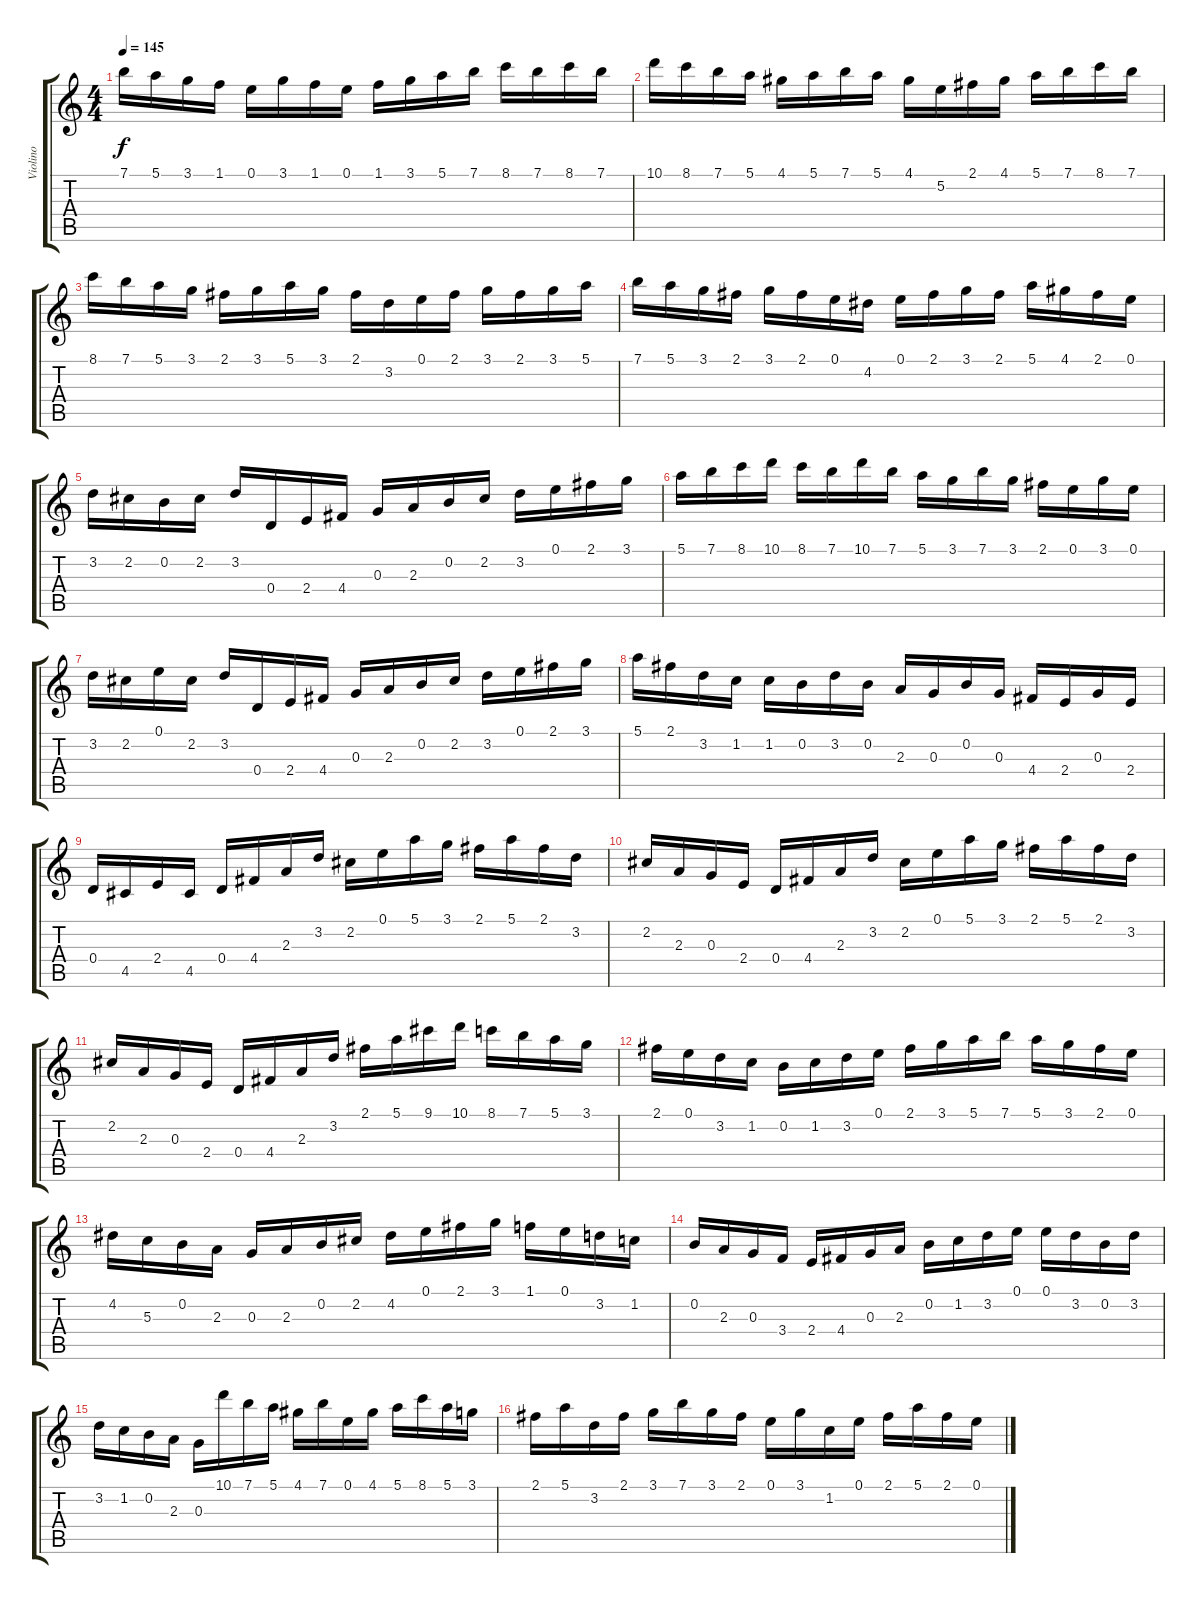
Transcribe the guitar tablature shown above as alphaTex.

\track ("Violino" "Violino") {instrument distortionguitar}
\staff {score tabs}
\tuning (E4 B3 G3 D3 A2 E2) {hide}
\ts (4 4)
\tempo 145
\clef g2
\ks c
7.1.16{dy f} 5.1.16 3.1.16 1.1.16 0.1.16 3.1.16 1.1.16 0.1.16 1.1.16 3.1.16 5.1.16 7.1.16 8.1.16 7.1.16 8.1.16 7.1.16 |
10.1.16 8.1.16 7.1.16 5.1.16 4.1.16 5.1.16 7.1.16 5.1.16 4.1.16 5.2.16 2.1.16 4.1.16 5.1.16 7.1.16 8.1.16 7.1.16 |
8.1.16 7.1.16 5.1.16 3.1.16 2.1.16 3.1.16 5.1.16 3.1.16 2.1.16 3.2.16 0.1.16 2.1.16 3.1.16 2.1.16 3.1.16 5.1.16 |
7.1.16 5.1.16 3.1.16 2.1.16 3.1.16 2.1.16 0.1.16 4.2.16 0.1.16 2.1.16 3.1.16 2.1.16 5.1.16 4.1.16 2.1.16 0.1.16 |
3.2.16 2.2.16 0.2.16 2.2.16 3.2.16 0.4.16 2.4.16 4.4.16 0.3.16 2.3.16 0.2.16 2.2.16 3.2.16 0.1.16 2.1.16 3.1.16 |
5.1.16 7.1.16 8.1.16 10.1.16 8.1.16 7.1.16 10.1.16 7.1.16 5.1.16 3.1.16 7.1.16 3.1.16 2.1.16 0.1.16 3.1.16 0.1.16 |
3.2.16 2.2.16 0.1.16 2.2.16 3.2.16 0.4.16 2.4.16 4.4.16 0.3.16 2.3.16 0.2.16 2.2.16 3.2.16 0.1.16 2.1.16 3.1.16 |
5.1.16 2.1.16 3.2.16 1.2.16 1.2.16 0.2.16 3.2.16 0.2.16 2.3.16 0.3.16 0.2.16 0.3.16 4.4.16 2.4.16 0.3.16 2.4.16 |
0.4.16 4.5.16 2.4.16 4.5.16 0.4.16 4.4.16 2.3.16 3.2.16 2.2.16 0.1.16 5.1.16 3.1.16 2.1.16 5.1.16 2.1.16 3.2.16 |
2.2.16 2.3.16 0.3.16 2.4.16 0.4.16 4.4.16 2.3.16 3.2.16 2.2.16 0.1.16 5.1.16 3.1.16 2.1.16 5.1.16 2.1.16 3.2.16 |
2.2.16 2.3.16 0.3.16 2.4.16 0.4.16 4.4.16 2.3.16 3.2.16 2.1.16 5.1.16 9.1.16 10.1.16 8.1.16 7.1.16 5.1.16 3.1.16 |
2.1.16 0.1.16 3.2.16 1.2.16 0.2.16 1.2.16 3.2.16 0.1.16 2.1.16 3.1.16 5.1.16 7.1.16 5.1.16 3.1.16 2.1.16 0.1.16 |
4.2.16 5.3.16 0.2.16 2.3.16 0.3.16 2.3.16 0.2.16 2.2.16 4.2.16 0.1.16 2.1.16 3.1.16 1.1.16 0.1.16 3.2.16 1.2.16 |
0.2.16 2.3.16 0.3.16 3.4.16 2.4.16 4.4.16 0.3.16 2.3.16 0.2.16 1.2.16 3.2.16 0.1.16 0.1.16 3.2.16 0.2.16 3.2.16 |
3.2.16 1.2.16 0.2.16 2.3.16 0.3.16 10.1.16 7.1.16 5.1.16 4.1.16 7.1.16 0.1.16 4.1.16 5.1.16 8.1.16 5.1.16 3.1.16 |
2.1.16 5.1.16 3.2.16 2.1.16 3.1.16 7.1.16 3.1.16 2.1.16 0.1.16 3.1.16 1.2.16 0.1.16 2.1.16 5.1.16 2.1.16 0.1.16
